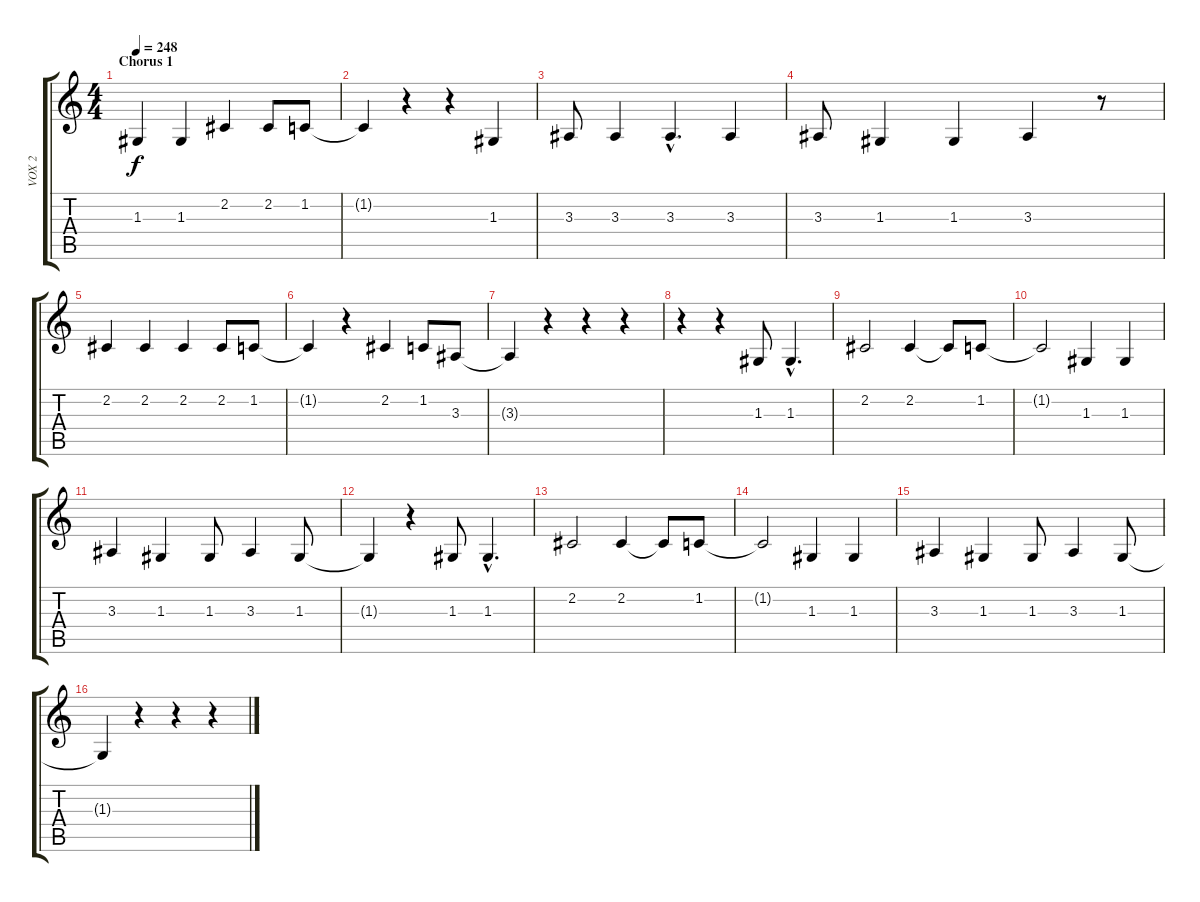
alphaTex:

\track ("VOX 2" "VOX 2") {instrument lead6voice}
\staff {score tabs}
\tuning (E4 B3 G3 D3 A2 E2) {hide}
\ts (4 4)
\section ("" "Chorus 1")
\tempo 248
\clef g2
\ks c
1.3{t}.4{dy f} 1.3.4 2.2.4 2.2.8 1.2.8 |
1.2{t}.4 r.4 r.4 1.3.4 |
3.3.8 3.3.4 3.3{hac}.4{d} 3.3.4 |
3.3.8 1.3.4 1.3.4 3.3.4 r.8 |
2.2.4 2.2.4 2.2.4 2.2.8 1.2.8 |
1.2{t}.4 r.4 2.2.4 1.2.8 3.3.8 |
3.3{t}.4 r.4 r.4 r.4 |
r.4 r.4 1.3.8 1.3{hac}.4{d} |
2.2.2 2.2.4 2.2{t}.8 1.2.8 |
1.2{t}.2 1.3.4 1.3.4 |
3.3.4 1.3.4 1.3.8 3.3.4 1.3.8 |
1.3{t}.4 r.4 1.3.8 1.3{hac}.4{d} |
2.2.2 2.2.4 2.2{t}.8 1.2.8 |
1.2{t}.2 1.3.4 1.3.4 |
3.3.4 1.3.4 1.3.8 3.3.4 1.3.8 |
1.3{t}.4 r.4 r.4 r.4
